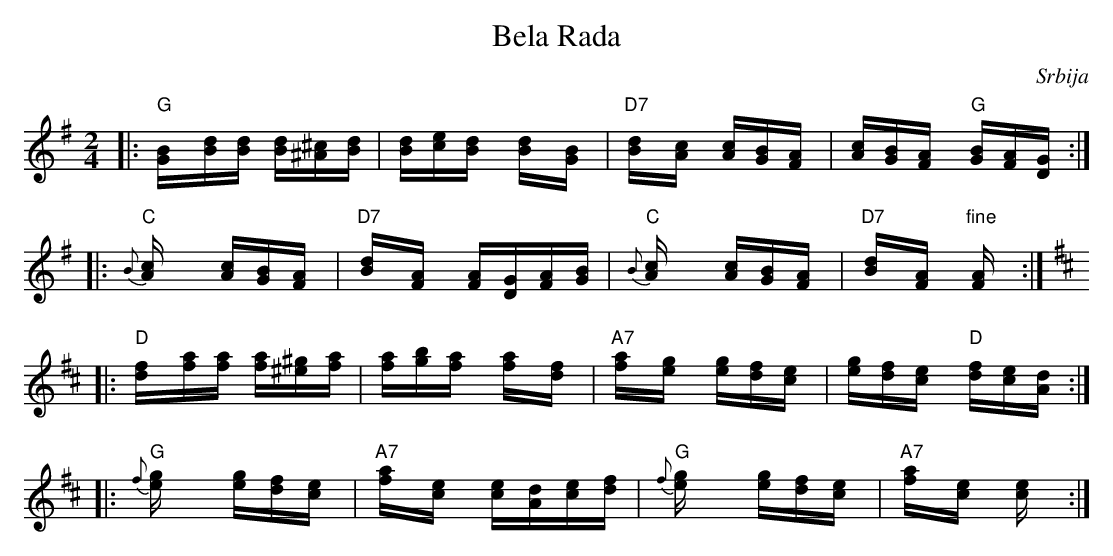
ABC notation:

X:1
T: Bela Rada
O: Srbija
M: 2/4
L: 1/16
K: G
|: "G"[B2G][dB][dB] [dB][^c^A][dB] | [dB][ec][d2B] [d2B][B2G] \
| "D7"[d2B][c2A] [cA][BG][A2F] | [cA][BG][A2F] "G"[BG][AF][G2D] :|
|: "C"{B}[c4A] [cA][BG][A2F] | "D7"[d2B][A2F] [AF][GD][AF][BG] \
|  "C"{B}[c4A] [cA][BG][A2F] | "D7"[d2B][A2F] "fine"[A4F] :|
K: D
|: "D"[f2d][af][af] [af][^g^e][af] | [af][bg][a2f] [a2f][f2d] \
| "A7"[a2f][g2e] [ge][fd][e2c] | [ge][fd][e2c] "D"[fd][ec][d2A] :|
|: "G"{f}[g4e] [ge][fd][e2c] | "A7"[a2f][e2c] [ec][dA][ec][fd] \
|  "G"{f}[g4e] [ge][fd][e2c] | "A7"[a2f][e2c] [e4c] :|
